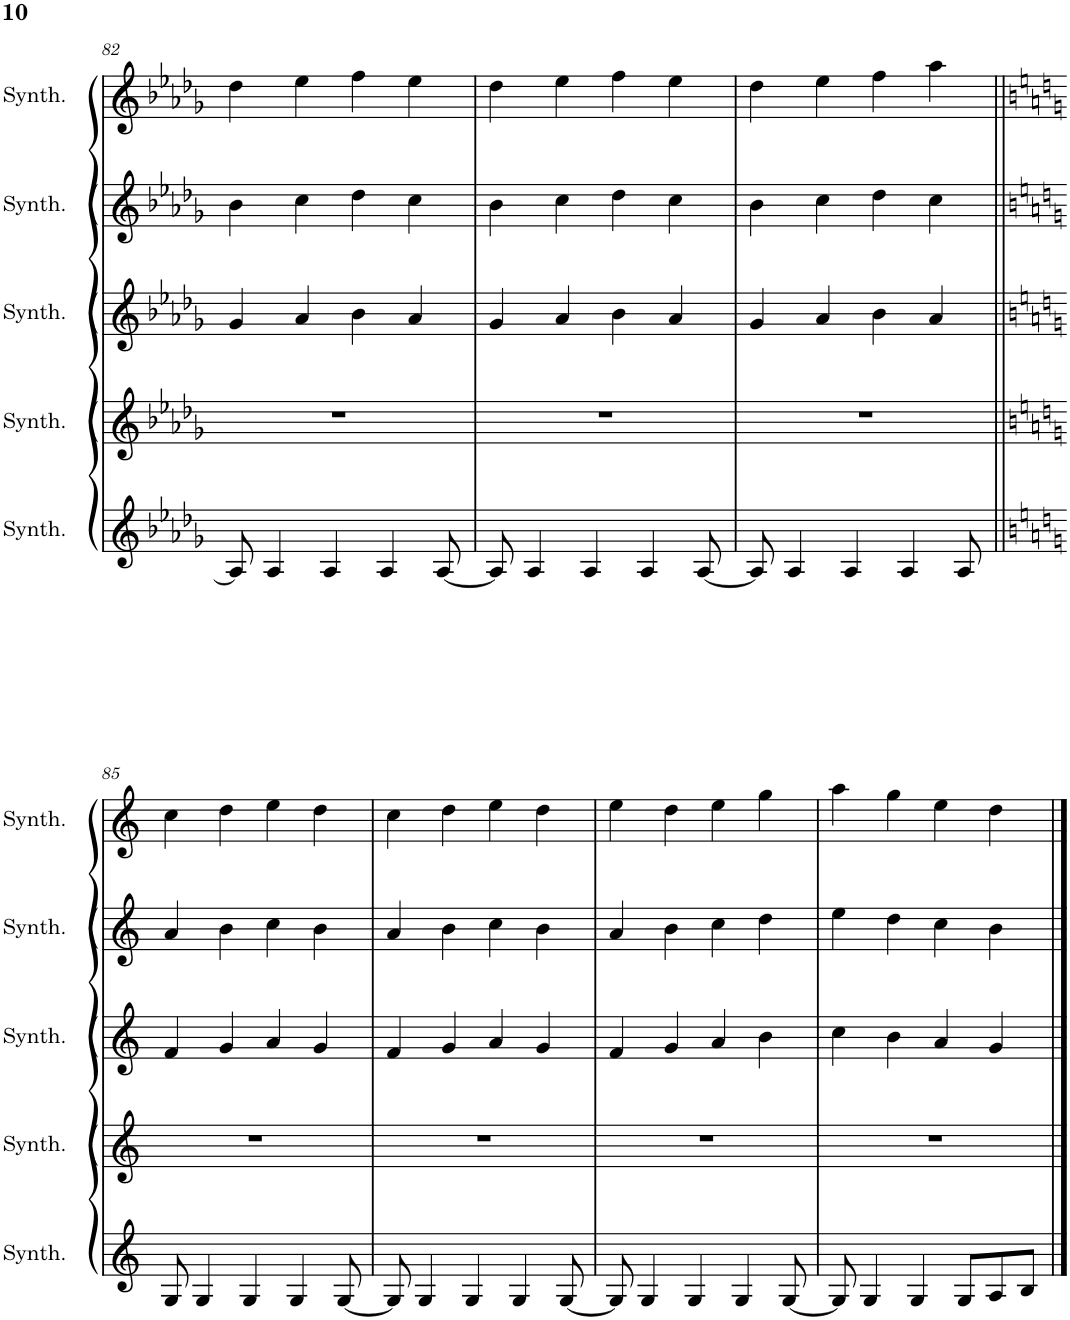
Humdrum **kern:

**kern	**kern	**kern	**kern	**kern
*part5	*part4	*part3	*part2	*part1
*staff5	*staff4	*staff3	*staff2	*staff1
*I"Square Synthesizer	*I"Square Synthesizer	*I"Square Synthesizer	*I"Square Synthesizer	*I"Square Synthesizer
*I'Synth.	*I'Synth.	*I'Synth.	*I'Synth.	*I'Synth.
!!LO:PB:g=z
*clefG2	*clefG2	*clefG2	*clefG2	*clefG2
*k[b-e-a-d-g-]	*k[b-e-a-d-g-]	*k[b-e-a-d-g-]	*k[b-e-a-d-g-]	*k[b-e-a-d-g-]
*M4/4	*M4/4	*M4/4	*M4/4	*M4/4
=82	=82	=82	=82	=82
8A-/]	1r	4g-/	4b-\	4dd-\
4A-/	.	.	.	.
.	.	4a-/	4cc\	4ee-\
4A-/	.	.	.	.
.	.	4b-\	4dd-\	4ff\
4A-/	.	.	.	.
.	.	4a-/	4cc\	4ee-\
[8A-/	.	.	.	.
=83	=83	=83	=83	=83
8A-/]	1r	4g-/	4b-\	4dd-\
4A-/	.	.	.	.
.	.	4a-/	4cc\	4ee-\
4A-/	.	.	.	.
.	.	4b-\	4dd-\	4ff\
4A-/	.	.	.	.
.	.	4a-/	4cc\	4ee-\
[8A-/	.	.	.	.
=84	=84	=84	=84	=84
8A-/]	1r	4g-/	4b-\	4dd-\
4A-/	.	.	.	.
.	.	4a-/	4cc\	4ee-\
4A-/	.	.	.	.
.	.	4b-\	4dd-\	4ff\
4A-/	.	.	.	.
.	.	4a-/	4cc\	4aa-\
8A-/	.	.	.	.
!!LO:LB:g=z
=85||	=85||	=85||	=85||	=85||
*k[]	*k[]	*k[]	*k[]	*k[]
8G/	1r	4f/	4a/	4cc\
4G/	.	.	.	.
.	.	4g/	4b\	4dd\
4G/	.	.	.	.
.	.	4a/	4cc\	4ee\
4G/	.	.	.	.
.	.	4g/	4b\	4dd\
[8G/	.	.	.	.
=86	=86	=86	=86	=86
8G/]	1r	4f/	4a/	4cc\
4G/	.	.	.	.
.	.	4g/	4b\	4dd\
4G/	.	.	.	.
.	.	4a/	4cc\	4ee\
4G/	.	.	.	.
.	.	4g/	4b\	4dd\
[8G/	.	.	.	.
=87	=87	=87	=87	=87
8G/]	1r	4f/	4a/	4ee\
4G/	.	.	.	.
.	.	4g/	4b\	4dd\
4G/	.	.	.	.
.	.	4a/	4cc\	4ee\
4G/	.	.	.	.
.	.	4b\	4dd\	4gg\
[8G/	.	.	.	.
=88	=88	=88	=88	=88
8G/]	1r	4cc\	4ee\	4aa\
4G/	.	.	.	.
.	.	4b\	4dd\	4gg\
4G/	.	.	.	.
.	.	4a/	4cc\	4ee\
8G/L	.	.	.	.
8A/	.	4g/	4b\	4dd\
8B/J	.	.	.	.
==	==	==	==	==
*-	*-	*-	*-	*-
